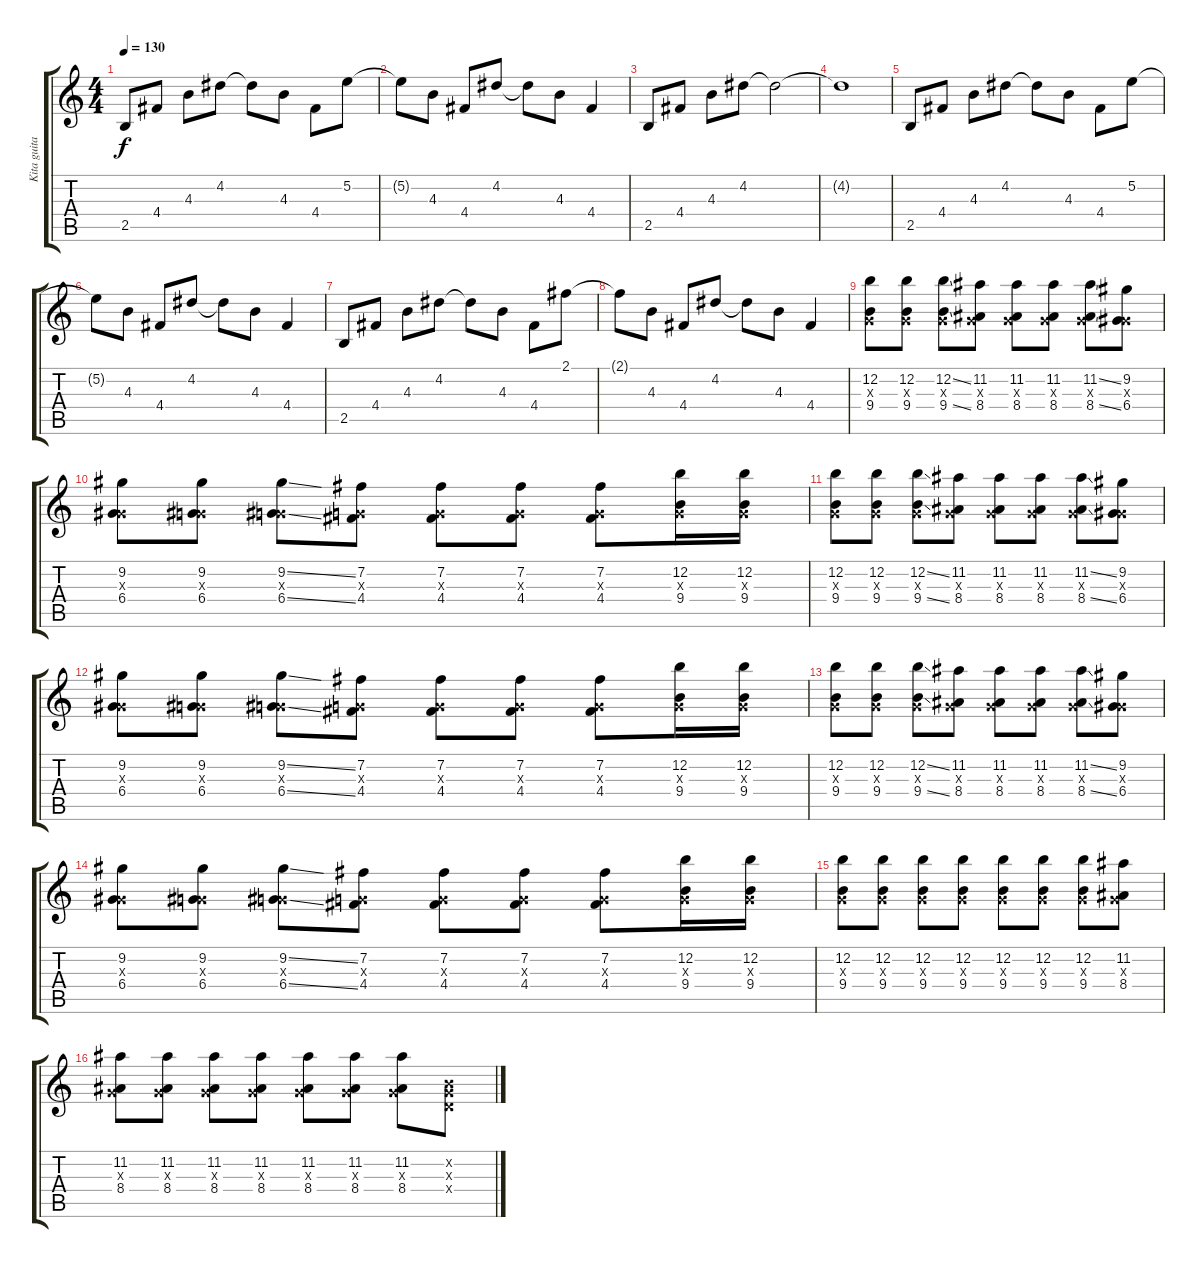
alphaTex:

\track ("Kita guitar" "Kita guita") {instrument distortionguitar}
\staff {score tabs}
\tuning (E4 B3 G3 D3 A2 E2) {hide}
\ts (4 4)
\tempo 130
\clef g2
\ks c
2.5.8{dy f instrument electricguitarclean} 4.4.8 4.3.8 4.2.8 4.2{t}.8 4.3.8 4.4.8 5.2.8 |
5.2{t}.8 4.3.8 4.4.8 4.2.8 4.2{t}.8 4.3.8 4.4.4 |
2.5.8 4.4.8 4.3.8 4.2.8 4.2{t}.2 |
4.2{t}.1 |
2.5.8{instrument electricguitarclean} 4.4.8 4.3.8 4.2.8 4.2{t}.8 4.3.8 4.4.8 5.2.8 |
5.2{t}.8 4.3.8 4.4.8 4.2.8 4.2{t}.8 4.3.8 4.4.4 |
2.5.8{instrument electricguitarclean} 4.4.8 4.3.8 4.2.8 4.2{t}.8 4.3.8 4.4.8 2.1.8 |
2.1{t}.8 4.3.8 4.4.8 4.2.8 4.2{t}.8 4.3.8 4.4.4 |
(12.2 0.3{x} 9.4).8{instrument distortionguitar} (12.2 0.3{x} 9.4).8 (12.2{ss} 0.3{x} 9.4{ss}).8 (11.2 0.3{x} 8.4).8 (11.2 0.3{x} 8.4).8 (11.2 0.3{x} 8.4).8 (11.2{ss} 0.3{x} 8.4{ss}).8 (9.2 0.3{x} 6.4).8 |
(9.2 0.3{x} 6.4).8 (9.2 0.3{x} 6.4).8 (9.2{ss} 0.3{x} 6.4{ss}).8 (7.2 0.3{x} 4.4).8 (7.2 0.3{x} 4.4).8 (7.2 0.3{x} 4.4).8 (7.2 0.3{x} 4.4).8 (12.2 0.3{x} 9.4).16 (12.2 0.3{x} 9.4).16 |
(12.2 0.3{x} 9.4).8 (12.2 0.3{x} 9.4).8 (12.2{ss} 0.3{x} 9.4{ss}).8 (11.2 0.3{x} 8.4).8 (11.2 0.3{x} 8.4).8 (11.2 0.3{x} 8.4).8 (11.2{ss} 0.3{x} 8.4{ss}).8 (9.2 0.3{x} 6.4).8 |
(9.2 0.3{x} 6.4).8 (9.2 0.3{x} 6.4).8 (9.2{ss} 0.3{x} 6.4{ss}).8 (7.2 0.3{x} 4.4).8 (7.2 0.3{x} 4.4).8 (7.2 0.3{x} 4.4).8 (7.2 0.3{x} 4.4).8 (12.2 0.3{x} 9.4).16 (12.2 0.3{x} 9.4).16 |
(12.2 0.3{x} 9.4).8 (12.2 0.3{x} 9.4).8 (12.2{ss} 0.3{x} 9.4{ss}).8 (11.2 0.3{x} 8.4).8 (11.2 0.3{x} 8.4).8 (11.2 0.3{x} 8.4).8 (11.2{ss} 0.3{x} 8.4{ss}).8 (9.2 0.3{x} 6.4).8 |
(9.2 0.3{x} 6.4).8 (9.2 0.3{x} 6.4).8 (9.2{ss} 0.3{x} 6.4{ss}).8 (7.2 0.3{x} 4.4).8 (7.2 0.3{x} 4.4).8 (7.2 0.3{x} 4.4).8 (7.2 0.3{x} 4.4).8 (12.2 0.3{x} 9.4).16 (12.2 0.3{x} 9.4).16 |
(12.2 0.3{x} 9.4).8 (12.2 0.3{x} 9.4).8 (12.2 0.3{x} 9.4).8 (12.2 0.3{x} 9.4).8 (12.2 0.3{x} 9.4).8 (12.2 0.3{x} 9.4).8 (12.2 0.3{x} 9.4).8 (11.2 0.3{x} 8.4).8 |
(11.2 0.3{x} 8.4).8 (11.2 0.3{x} 8.4).8 (11.2 0.3{x} 8.4).8 (11.2 0.3{x} 8.4).8 (11.2 0.3{x} 8.4).8 (11.2 0.3{x} 8.4).8 (11.2 0.3{x} 8.4).8 (0.2{x} 0.3{x} 0.4{x}).8
